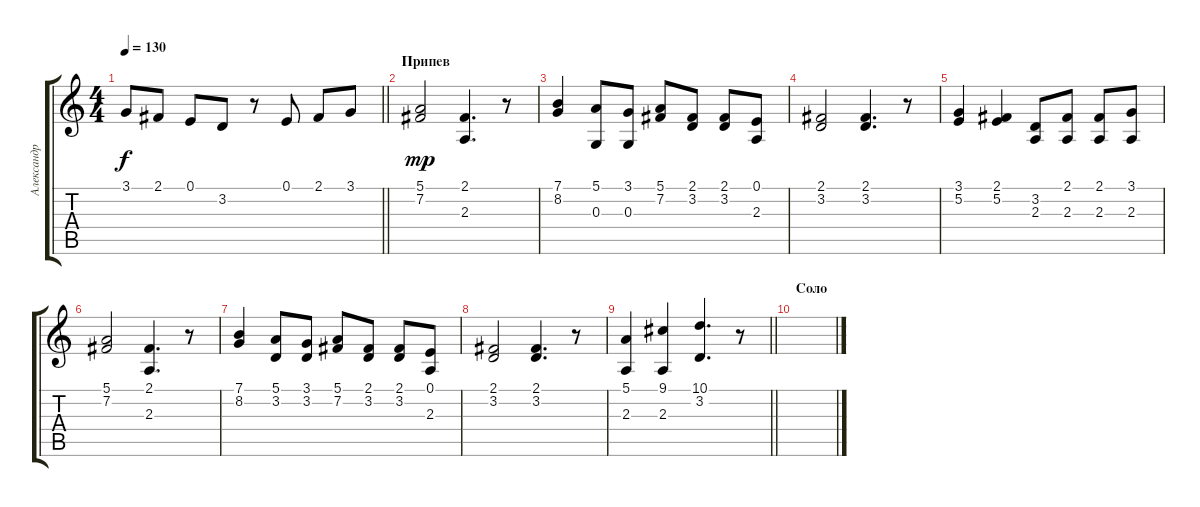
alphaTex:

\track ("Александр Васильев (вокал)" "Александр ") {instrument bassoon}
\staff {score tabs}
\tuning (E4 B3 G3 D3 A2 E2) {hide}
\ts (4 4)
\tempo 130
\clef g2
\barLineRight lightlight
\ks c
3.1.8{dy f} 2.1.8 0.1.8 3.2.8 r.8 0.1.8 2.1.8 3.1.8 |
\section ("" "Припев")
(5.1 7.2).2{dy mp} (2.1 2.3).4{d} r.8 |
(7.1 8.2).4 (5.1 0.3).8 (3.1 0.3).8 (5.1 7.2).8 (2.1 3.2).8 (2.1 3.2).8 (0.1 2.3).8 |
(2.1 3.2).2 (2.1 3.2).4{d} r.8 |
(3.1 5.2).4 (2.1 5.2).4 (3.2 2.3).8 (2.1 2.3).8 (2.1 2.3).8 (3.1 2.3).8 |
(5.1 7.2).2 (2.1 2.3).4{d} r.8 |
(7.1 8.2).4 (5.1 3.2).8 (3.1 3.2).8 (5.1 7.2).8 (2.1 3.2).8 (2.1 3.2).8 (0.1 2.3).8 |
(2.1 3.2).2 (2.1 3.2).4{d} r.8 |
\barLineRight lightlight
(5.1 2.3).4 (9.1 2.3).4 (10.1 3.2).4{d} r.8 |
\section ("" "Соло")
